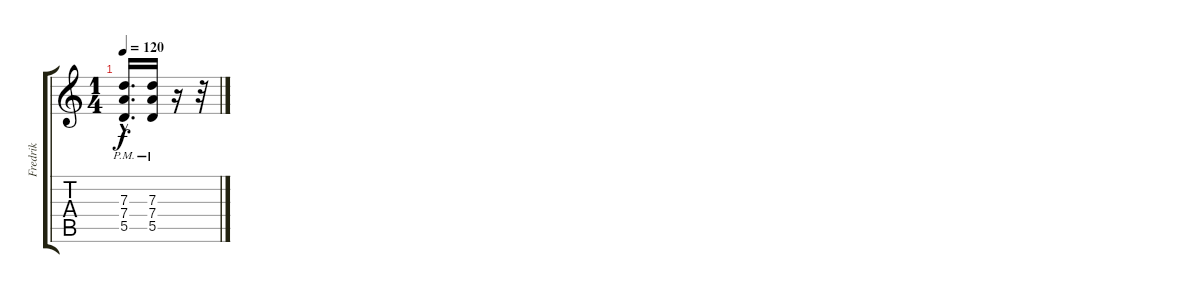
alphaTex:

\track ("Fredrik" "Fredrik") {instrument overdrivenguitar}
\staff {score tabs}
\tuning (E4 B3 G3 D3 A2 E2) {hide}
\ts (1 4)
\tempo 120
\clef g2
\ks c
(7.3{hac} 7.4{hac pm} 5.5{hac pm}).16{d dy f instrument overdrivenguitar} (7.3 7.4{pm} 5.5{pm}).16 r.16 r.32
